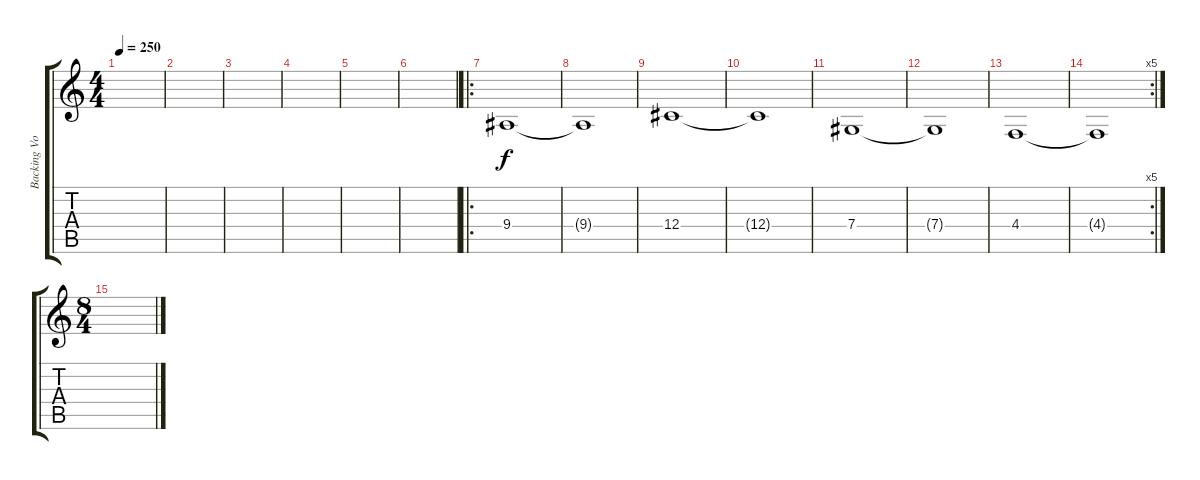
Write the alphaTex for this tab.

\track ("Backing Vocals" "Backing Vo") {instrument lead2sawtooth}
\staff {score tabs}
\tuning (Eb4 Bb3 Gb3 Db3 Ab2 Db2) {hide}
\ts (4 4)
\tempo 250
\clef g2
\ks c
|
|
|
|
|
|
\ro
9.4.1 |
9.4{t}.1 |
12.4.1 |
12.4{t}.1 |
7.4.1 |
7.4{t}.1 |
4.4.1 |
\rc 5
4.4{t}.1 |
\ts (8 4)
